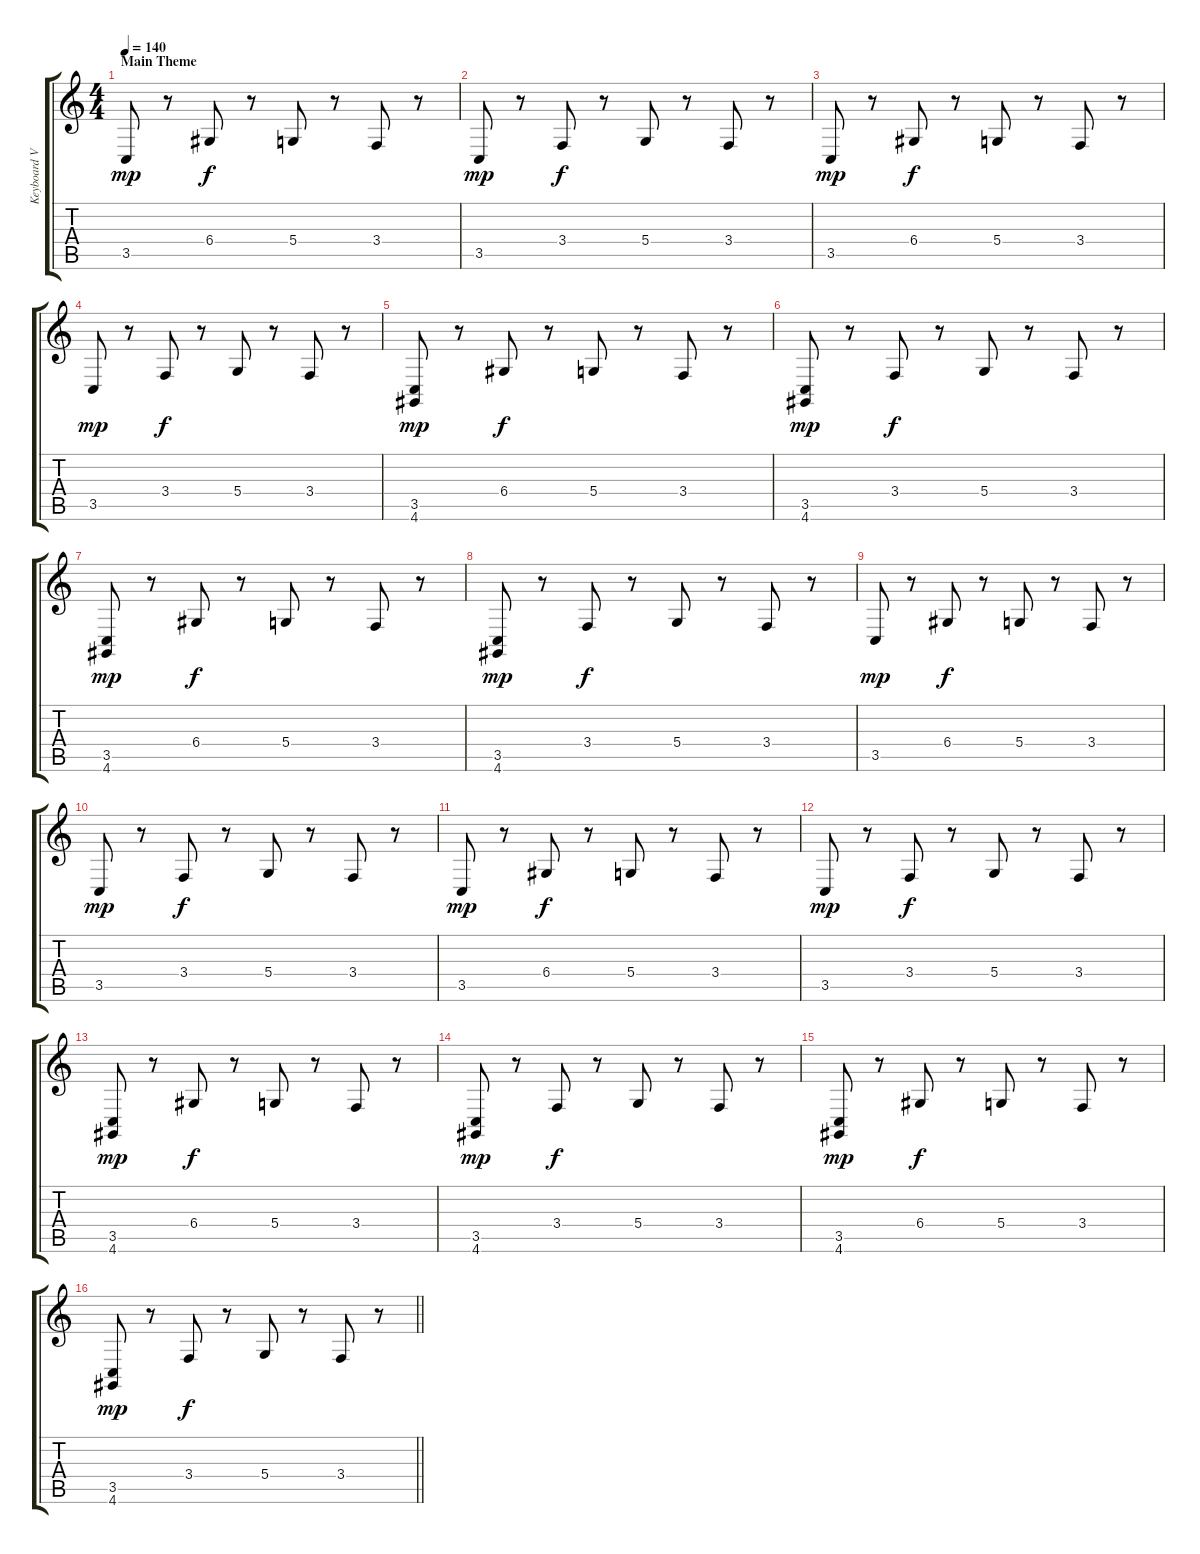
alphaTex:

\track ("Keyboard V" "Keyboard V") {instrument stringensemble1}
\staff {score tabs}
\tuning (E4 B3 G3 D3 A2 E2) {hide}
\ts (4 4)
\section ("" "Main Theme")
\tempo 140
\clef g2
\ks c
3.5.8{dy mp} r.8 6.4.8{dy f} r.8 5.4.8 r.8 3.4.8 r.8 |
3.5.8{dy mp} r.8 3.4.8{dy f} r.8 5.4.8 r.8 3.4.8 r.8 |
3.5.8{dy mp} r.8 6.4.8{dy f} r.8 5.4.8 r.8 3.4.8 r.8 |
3.5.8{dy mp} r.8 3.4.8{dy f} r.8 5.4.8 r.8 3.4.8 r.8 |
(3.5 4.6).8{dy mp} r.8 6.4.8{dy f} r.8 5.4.8 r.8 3.4.8 r.8 |
(3.5 4.6).8{dy mp} r.8 3.4.8{dy f} r.8 5.4.8 r.8 3.4.8 r.8 |
(3.5 4.6).8{dy mp} r.8 6.4.8{dy f} r.8 5.4.8 r.8 3.4.8 r.8 |
(3.5 4.6).8{dy mp} r.8 3.4.8{dy f} r.8 5.4.8 r.8 3.4.8 r.8 |
3.5.8{dy mp} r.8 6.4.8{dy f} r.8 5.4.8 r.8 3.4.8 r.8 |
3.5.8{dy mp} r.8 3.4.8{dy f} r.8 5.4.8 r.8 3.4.8 r.8 |
3.5.8{dy mp} r.8 6.4.8{dy f} r.8 5.4.8 r.8 3.4.8 r.8 |
3.5.8{dy mp} r.8 3.4.8{dy f} r.8 5.4.8 r.8 3.4.8 r.8 |
(3.5 4.6).8{dy mp} r.8 6.4.8{dy f} r.8 5.4.8 r.8 3.4.8 r.8 |
(3.5 4.6).8{dy mp} r.8 3.4.8{dy f} r.8 5.4.8 r.8 3.4.8 r.8 |
(3.5 4.6).8{dy mp} r.8 6.4.8{dy f} r.8 5.4.8 r.8 3.4.8 r.8 |
\barLineRight lightlight
(3.5 4.6).8{dy mp} r.8 3.4.8{dy f} r.8 5.4.8 r.8 3.4.8 r.8
